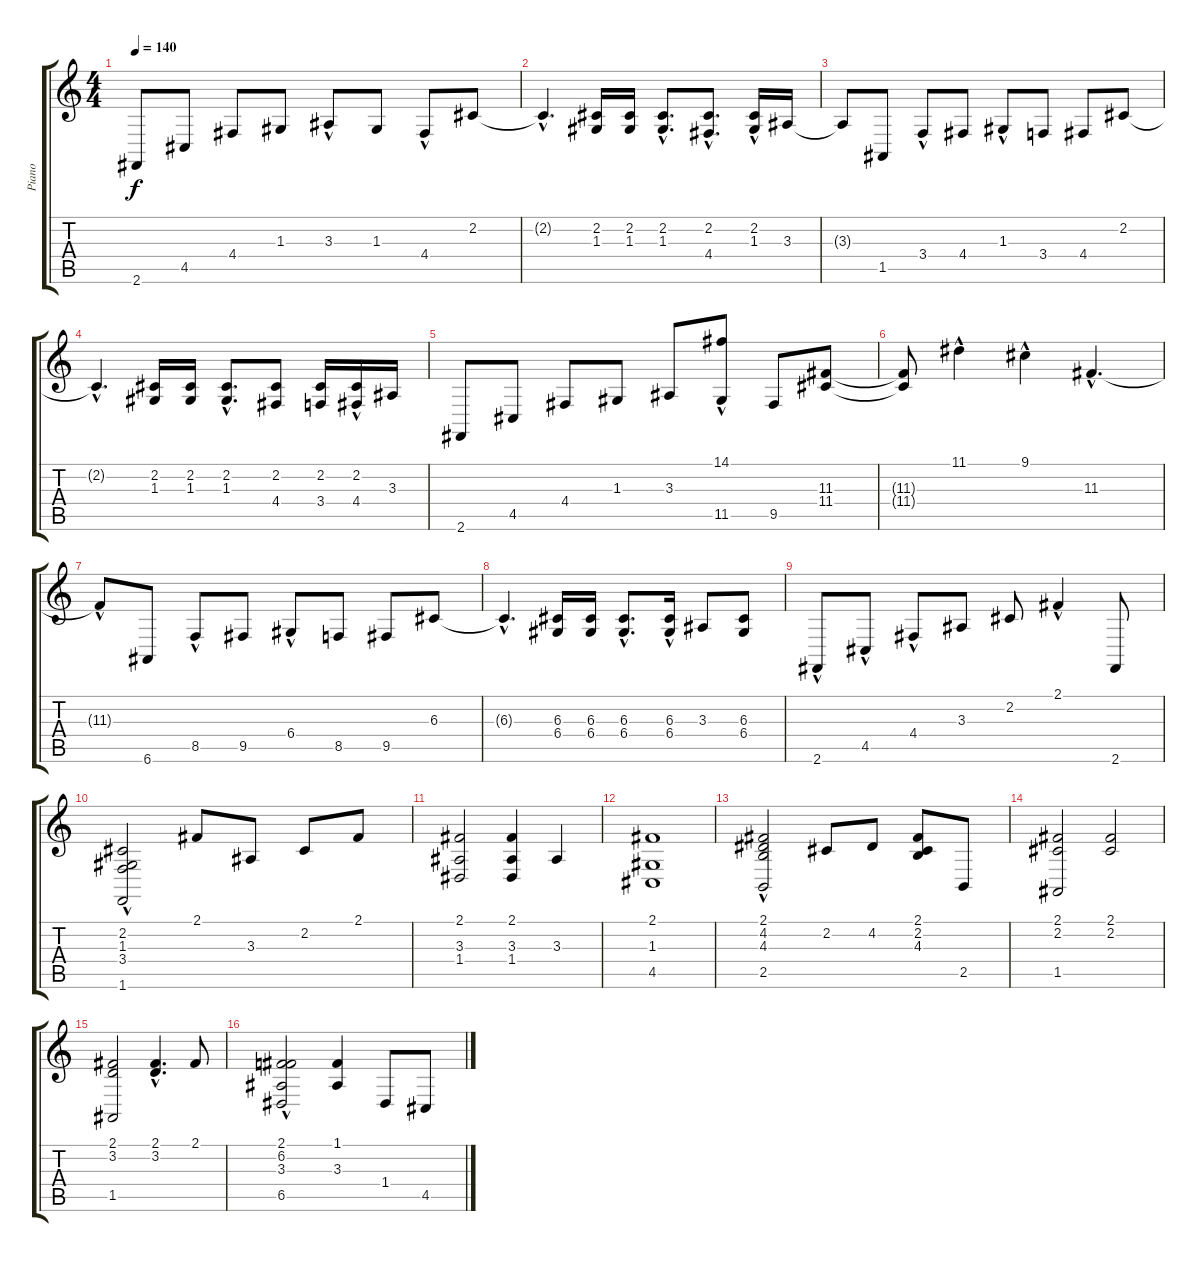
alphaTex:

\track ("Piano" "Piano") {instrument acousticgrandpiano}
\staff {score tabs}
\tuning (E4 B3 G3 D3 A2 E2) {hide}
\ts (4 4)
\tempo 140
\clef g2
\ks c
2.6.8{dy f instrument acousticgrandpiano} 4.5.8 4.4.8 1.3.8 3.3{hac}.8 1.3.8 4.4{hac}.8 2.2.8 |
2.2{hac t}.4{d} (2.2 1.3).16 (2.2 1.3).16 (2.2{hac} 1.3{hac}).8{d} (2.2{hac} 4.4{hac}).8{d} (2.2{hac} 1.3).16 3.3.16 |
3.3{t}.8 1.5.8 3.4{hac}.8 4.4.8 1.3{hac}.8 3.4.8 4.4.8 2.2.8 |
2.2{hac t}.4{d} (2.2 1.3).16 (2.2 1.3).16 (2.2{hac} 1.3{hac}).8{d} (2.2 4.4).8 (2.2 3.4).16 (2.2{hac} 4.4).16 3.3.16 |
2.6.8 4.5.8 4.4.8 1.3.8 3.3.8 (14.1{hac} 11.5).8 9.5.8 (11.3 11.4).8 |
(11.3{t} 11.4{t}).8 11.1{hac}.4 9.1{hac}.4 11.3{hac}.4{d} |
11.3{hac t}.8 6.6.8 8.5{hac}.8 9.5.8 6.4{hac}.8 8.5.8 9.5.8 6.3.8 |
6.3{hac t}.4{d} (6.3 6.4).16 (6.3 6.4).16 (6.3{hac} 6.4{hac}).8{d} (6.3{hac} 6.4).16 3.3.8 (6.3 6.4).8 |
2.6{hac}.8 4.5{hac}.8 4.4{hac}.8 3.3.8 2.2.8 2.1{hac}.4 2.6.8 |
(2.2{hac} 1.3 3.4 1.6).2 2.1.8 3.3.8 2.2.8 2.1.8 |
(2.1 3.3 1.4).2 (2.1 3.3 1.4).4 3.3.4 |
(2.1 1.3 4.5).1 |
(2.1 4.2 4.3{hac} 2.5{hac}).2 2.2.8 4.2.8 (2.1 2.2 4.3).8 2.5.8 |
(2.1 2.2 1.5).2 (2.1 2.2).2 |
(2.1 3.2 1.5).2 (2.1{hac} 3.2).4{d} 2.1.8 |
(2.1 6.2 3.3 6.5{hac}).2 (1.1 3.3).4 1.4.8 4.5.8
